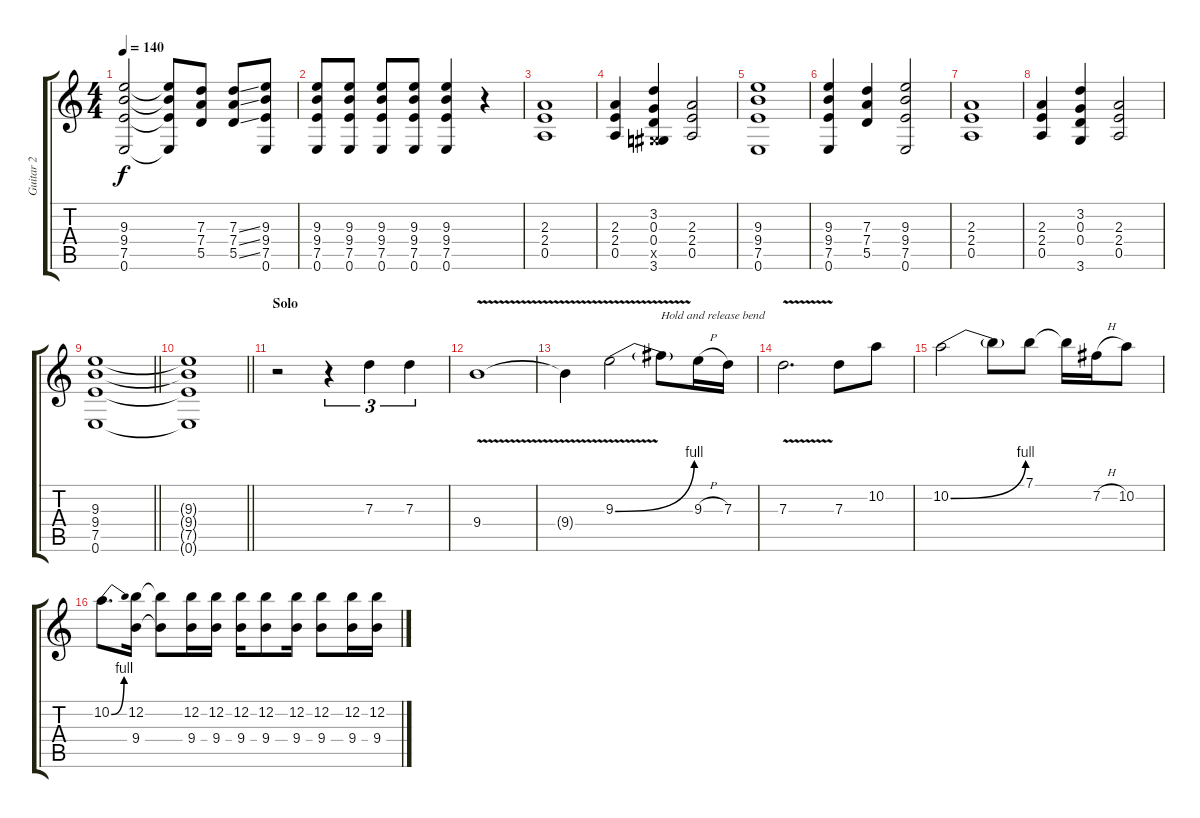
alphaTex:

\track ("Guitar 2" "Guitar 2") {instrument overdrivenguitar}
\staff {score tabs}
\tuning (E4 B3 G3 D3 A2 E2) {hide}
\ts (4 4)
\tempo 140
\clef g2
\ks c
(9.3 9.4 7.5 0.6).2{dy f} (9.3{t} 9.4{t} 7.5{t} 0.6{t}).8 (7.3 7.4 5.5).8 (7.3{ss} 7.4{ss} 5.5{ss}).8 (9.3 9.4 7.5 0.6).8 |
(9.3 9.4 7.5 0.6).8 (9.3 9.4 7.5 0.6).8 (9.3 9.4 7.5 0.6).8 (9.3 9.4 7.5 0.6).8 (9.3 9.4 7.5 0.6).4 r.4 |
(2.3 2.4 0.5).1 |
(2.3 2.4 0.5).4 (3.2 0.3 0.4 -1.5{x} 3.6).4 (2.3 2.4 0.5).2 |
(9.3 9.4 7.5 0.6).1 |
(9.3 9.4 7.5 0.6).4 (7.3 7.4 5.5).4 (9.3 9.4 7.5 0.6).2 |
(2.3 2.4 0.5).1 |
(2.3 2.4 0.5).4 (3.2 0.3 0.4 3.6).4 (2.3 2.4 0.5).2 |
\barLineRight lightlight
(9.3 9.4 7.5 0.6).1 |
\barLineRight lightlight
(9.3{t} 9.4{t} 7.5{t} 0.6{t}).1 |
\section ("" "Solo")
r.2 r.4{tu (3 2)} 7.3.4{tu (3 2)} 7.3.4{tu (3 2)} |
9.4{v}.1 |
9.4{t}.4 9.3{be (bend 0 0 60 4) v}.2 9.3{t}.8{txt "Hold and release bend"} 9.3{h}.16 7.3.16 |
7.3{v}.2{d} 7.3.8 10.2.8 |
10.2{be (bend 0 0 60 4)}.2 10.2{t}.8 7.1.8 7.1{t}.16 7.2{h}.16 10.2.8 |
10.2{be (bend 0 0 60 4)}.8{d} (12.2 9.4).16 (12.2{t} 9.4{t}).8 (12.2 9.4).16 (12.2 9.4).16 (12.2 9.4).16 (12.2 9.4).8 (12.2 9.4).16 (12.2 9.4).8 (12.2 9.4).16 (12.2 9.4).16
